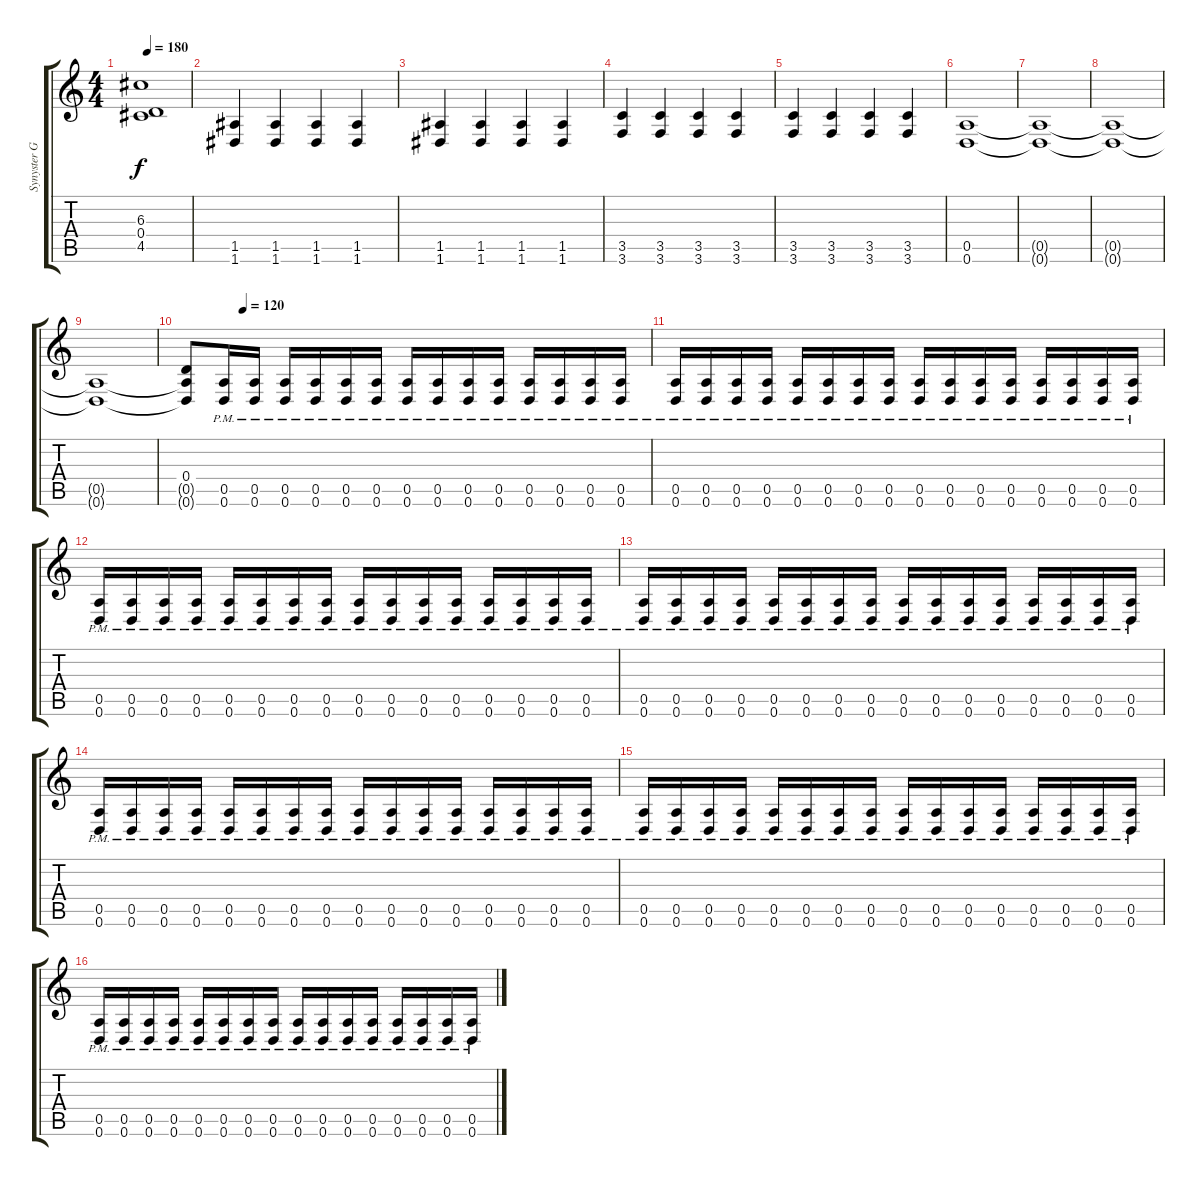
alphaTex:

\track ("Synyster Gates" "Synyster G") {instrument distortionguitar}
\staff {score tabs}
\tuning (E4 B3 G3 D3 A2 D2) {hide}
\ts (4 4)
\tempo 180
\clef g2
\ks c
(6.3{t} 0.4{t} 4.5{t}).1{dy f} |
(1.5 1.6).4 (1.5 1.6).4 (1.5 1.6).4 (1.5 1.6).4 |
(1.5 1.6).4 (1.5 1.6).4 (1.5 1.6).4 (1.5 1.6).4 |
(3.5 3.6).4 (3.5 3.6).4 (3.5 3.6).4 (3.5 3.6).4 |
(3.5 3.6).4 (3.5 3.6).4 (3.5 3.6).4 (3.5 3.6).4 |
(0.5 0.6).1 |
(0.5{t} 0.6{t}).1 |
(0.5{t} 0.6{t}).1 |
(0.5{t} 0.6{t}).1 |
\tempo (120 0.125)
(0.4 0.5{t} 0.6{t}).8 (0.5{pm} 0.6{pm}).16 (0.5{pm} 0.6{pm}).16 (0.5{pm} 0.6{pm}).16 (0.5{pm} 0.6{pm}).16 (0.5{pm} 0.6{pm}).16 (0.5{pm} 0.6{pm}).16 (0.5{pm} 0.6{pm}).16 (0.5{pm} 0.6{pm}).16 (0.5{pm} 0.6{pm}).16 (0.5{pm} 0.6{pm}).16 (0.5{pm} 0.6{pm}).16 (0.5{pm} 0.6{pm}).16 (0.5{pm} 0.6{pm}).16 (0.5{pm} 0.6{pm}).16 |
(0.5{pm} 0.6{pm}).16 (0.5{pm} 0.6{pm}).16 (0.5{pm} 0.6{pm}).16 (0.5{pm} 0.6{pm}).16 (0.5{pm} 0.6{pm}).16 (0.5{pm} 0.6{pm}).16 (0.5{pm} 0.6{pm}).16 (0.5{pm} 0.6{pm}).16 (0.5{pm} 0.6{pm}).16 (0.5{pm} 0.6{pm}).16 (0.5{pm} 0.6{pm}).16 (0.5{pm} 0.6{pm}).16 (0.5{pm} 0.6{pm}).16 (0.5{pm} 0.6{pm}).16 (0.5{pm} 0.6{pm}).16 (0.5{pm} 0.6{pm}).16 |
(0.5{pm} 0.6{pm}).16 (0.5{pm} 0.6{pm}).16 (0.5{pm} 0.6{pm}).16 (0.5{pm} 0.6{pm}).16 (0.5{pm} 0.6{pm}).16 (0.5{pm} 0.6{pm}).16 (0.5{pm} 0.6{pm}).16 (0.5{pm} 0.6{pm}).16 (0.5{pm} 0.6{pm}).16 (0.5{pm} 0.6{pm}).16 (0.5{pm} 0.6{pm}).16 (0.5{pm} 0.6{pm}).16 (0.5{pm} 0.6{pm}).16 (0.5{pm} 0.6{pm}).16 (0.5{pm} 0.6{pm}).16 (0.5{pm} 0.6{pm}).16 |
(0.5{pm} 0.6{pm}).16 (0.5{pm} 0.6{pm}).16 (0.5{pm} 0.6{pm}).16 (0.5{pm} 0.6{pm}).16 (0.5{pm} 0.6{pm}).16 (0.5{pm} 0.6{pm}).16 (0.5{pm} 0.6{pm}).16 (0.5{pm} 0.6{pm}).16 (0.5{pm} 0.6{pm}).16 (0.5{pm} 0.6{pm}).16 (0.5{pm} 0.6{pm}).16 (0.5{pm} 0.6{pm}).16 (0.5{pm} 0.6{pm}).16 (0.5{pm} 0.6{pm}).16 (0.5{pm} 0.6{pm}).16 (0.5{pm} 0.6{pm}).16 |
(0.5{pm} 0.6{pm}).16 (0.5{pm} 0.6{pm}).16 (0.5{pm} 0.6{pm}).16 (0.5{pm} 0.6{pm}).16 (0.5{pm} 0.6{pm}).16 (0.5{pm} 0.6{pm}).16 (0.5{pm} 0.6{pm}).16 (0.5{pm} 0.6{pm}).16 (0.5{pm} 0.6{pm}).16 (0.5{pm} 0.6{pm}).16 (0.5{pm} 0.6{pm}).16 (0.5{pm} 0.6{pm}).16 (0.5{pm} 0.6{pm}).16 (0.5{pm} 0.6{pm}).16 (0.5{pm} 0.6{pm}).16 (0.5{pm} 0.6{pm}).16 |
(0.5{pm} 0.6{pm}).16 (0.5{pm} 0.6{pm}).16 (0.5{pm} 0.6{pm}).16 (0.5{pm} 0.6{pm}).16 (0.5{pm} 0.6{pm}).16 (0.5{pm} 0.6{pm}).16 (0.5{pm} 0.6{pm}).16 (0.5{pm} 0.6{pm}).16 (0.5{pm} 0.6{pm}).16 (0.5{pm} 0.6{pm}).16 (0.5{pm} 0.6{pm}).16 (0.5{pm} 0.6{pm}).16 (0.5{pm} 0.6{pm}).16 (0.5{pm} 0.6{pm}).16 (0.5{pm} 0.6{pm}).16 (0.5{pm} 0.6{pm}).16 |
(0.5{pm} 0.6{pm}).16 (0.5{pm} 0.6{pm}).16 (0.5{pm} 0.6{pm}).16 (0.5{pm} 0.6{pm}).16 (0.5{pm} 0.6{pm}).16 (0.5{pm} 0.6{pm}).16 (0.5{pm} 0.6{pm}).16 (0.5{pm} 0.6{pm}).16 (0.5{pm} 0.6{pm}).16 (0.5{pm} 0.6{pm}).16 (0.5{pm} 0.6{pm}).16 (0.5{pm} 0.6{pm}).16 (0.5{pm} 0.6{pm}).16 (0.5{pm} 0.6{pm}).16 (0.5{pm} 0.6{pm}).16 (0.5{pm} 0.6{pm}).16
